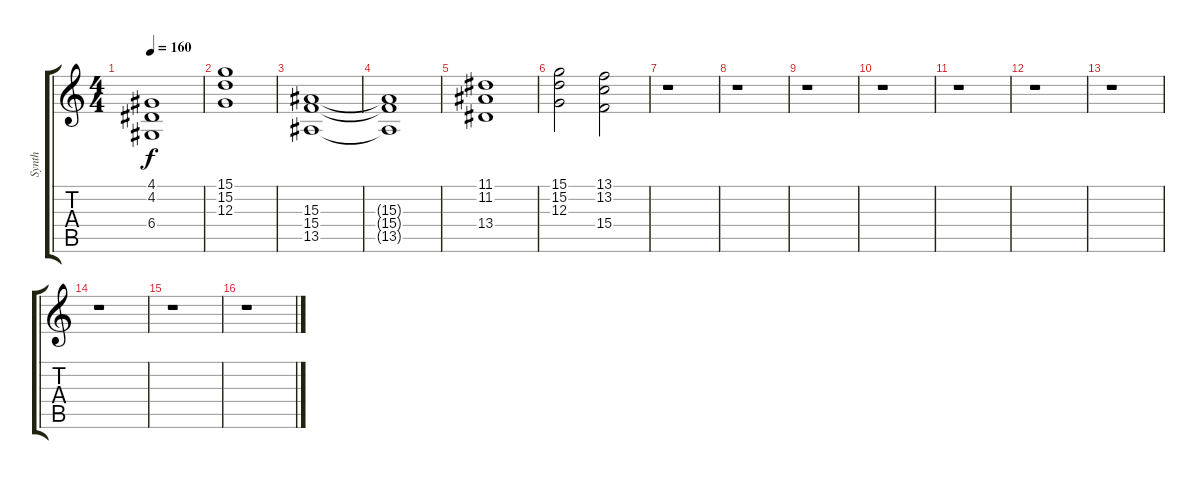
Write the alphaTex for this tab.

\track ("Synth" "Synth") {instrument lead6voice}
\staff {score tabs}
\tuning (E4 B3 G3 D3 A2 E2) {hide}
\ts (4 4)
\tempo 160
\clef g2
\ks c
(4.1 4.2 6.4).1{dy f} |
(15.1 15.2 12.3).1 |
(15.3 15.4 13.5).1 |
(15.3{t} 15.4{t} 13.5{t}).1 |
(11.1 11.2 13.4).1 |
(15.1 15.2 12.3).2 (13.1 13.2 15.4).2 |
r.1 |
r.1 |
r.1 |
r.1 |
r.1 |
r.1 |
r.1 |
r.1 |
r.1 |
r.1
